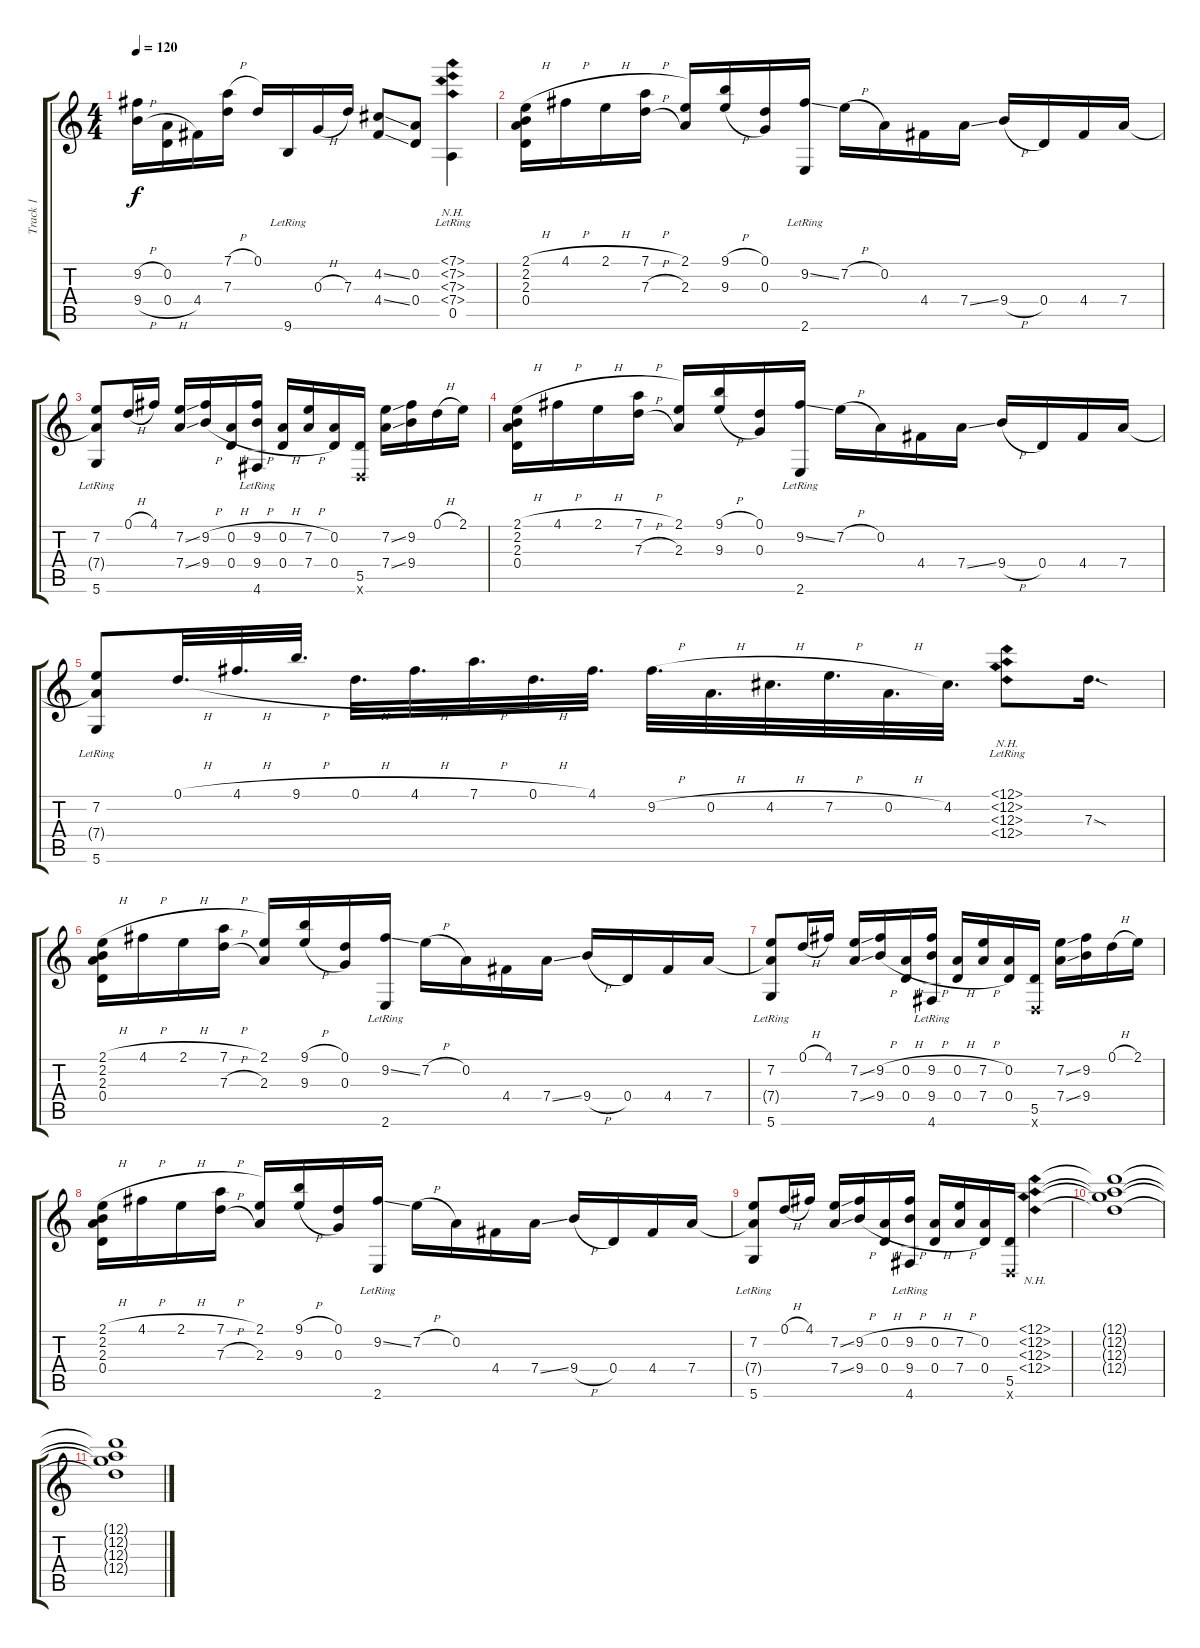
\track ("Track 1" "Track 1") {instrument acousticguitarsteel}
\staff {score tabs}
\tuning (D4 A3 G3 D3 A2 D2) {hide}
\ts (4 4)
\tempo 120
\clef g2
\ks c
(9.2{h} 9.4{h}).16{dy f} (0.2 0.4{h}).16 4.4.16 (7.1{h} 7.3).16 0.1.16 9.6{lr}.16 0.3{h}.16 7.3.16 (4.2{ss} 4.4{ss}).8 (0.2 0.4).8 (7.1{nh lr} 7.2{nh lr} 7.3{nh lr} 7.4{nh lr} 0.5).4 |
(2.1{h} 2.2 2.3 0.4).16 4.1{h}.16 2.1{h}.16 (7.1{h} 7.3{h}).16 (2.1 2.3).16 (9.1{h} 9.3{h}).16 (0.1 0.3).16 (9.2{ss} 2.6{lr}).16 7.2{h}.16 0.2.16 4.4.16 7.4{ss}.16 9.4{h}.16 0.4.16 4.4.16 7.4.16 |
(7.2 7.4{t} 5.6{lr}).8 0.1{h}.16 4.1.16 (7.2{ss} 7.4{ss}).16 (9.2{h} 9.4{h}).16 (0.2{h} 0.4{h}).16 (9.2{h} 9.4{h} 4.6{lr}).16 (0.2{h} 0.4{h}).16 (7.2{h} 7.4{h}).16 (0.2 0.4).16 (5.5 0.6{x}).16 (7.2{ss} 7.4{ss}).16 (9.2 9.4).16 0.1{h}.16 2.1.16 |
(2.1{h} 2.2 2.3 0.4).16 4.1{h}.16 2.1{h}.16 (7.1{h} 7.3{h}).16 (2.1 2.3).16 (9.1{h} 9.3{h}).16 (0.1 0.3).16 (9.2{ss} 2.6{lr}).16 7.2{h}.16 0.2.16 4.4.16 7.4{ss}.16 9.4{h}.16 0.4.16 4.4.16 7.4.16 |
(7.2 7.4{t} 5.6{lr}).8 0.1{h}.32{d} 4.1{h}.32{d} 9.1{h}.32{d} 0.1{h}.32{d} 4.1{h}.32{d} 7.1{h}.32{d} 0.1{h}.32{d} 4.1.32{d} 9.2{h}.32{d} 0.2{h}.32{d} 4.2{h}.32{d} 7.2{h}.32{d} 0.2{h}.32{d} 4.2.32{d} (12.1{nh lr} 12.2{nh lr} 12.3{nh lr} 12.4{nh lr}).8 7.3{sod}.16{d} |
(2.1{h} 2.2 2.3 0.4).16 4.1{h}.16 2.1{h}.16 (7.1{h} 7.3{h}).16 (2.1 2.3).16 (9.1{h} 9.3{h}).16 (0.1 0.3).16 (9.2{ss} 2.6{lr}).16 7.2{h}.16 0.2.16 4.4.16 7.4{ss}.16 9.4{h}.16 0.4.16 4.4.16 7.4.16 |
(7.2 7.4{t} 5.6{lr}).8 0.1{h}.16 4.1.16 (7.2{ss} 7.4{ss}).16 (9.2{h} 9.4{h}).16 (0.2{h} 0.4{h}).16 (9.2{h} 9.4{h} 4.6{lr}).16 (0.2{h} 0.4{h}).16 (7.2{h} 7.4{h}).16 (0.2 0.4).16 (5.5 0.6{x}).16 (7.2{ss} 7.4{ss}).16 (9.2 9.4).16 0.1{h}.16 2.1.16 |
(2.1{h} 2.2 2.3 0.4).16 4.1{h}.16 2.1{h}.16 (7.1{h} 7.3{h}).16 (2.1 2.3).16 (9.1{h} 9.3{h}).16 (0.1 0.3).16 (9.2{ss} 2.6{lr}).16 7.2{h}.16 0.2.16 4.4.16 7.4{ss}.16 9.4{h}.16 0.4.16 4.4.16 7.4.16 |
(7.2 7.4{t} 5.6{lr}).8 0.1{h}.16 4.1.16 (7.2{ss} 7.4{ss}).16 (9.2{h} 9.4{h}).16 (0.2{h} 0.4{h}).16 (9.2{h} 9.4{h} 4.6{lr}).16 (0.2{h} 0.4{h}).16 (7.2{h} 7.4{h}).16 (0.2 0.4).16 (5.5 0.6{x}).16 (12.1{nh} 12.2{nh} 12.3{nh} 12.4{nh}).4 |
(12.1{t} 12.2{t} 12.3{t} 12.4{t}).1 |
(12.1{t} 12.2{t} 12.3{t} 12.4{t}).1
